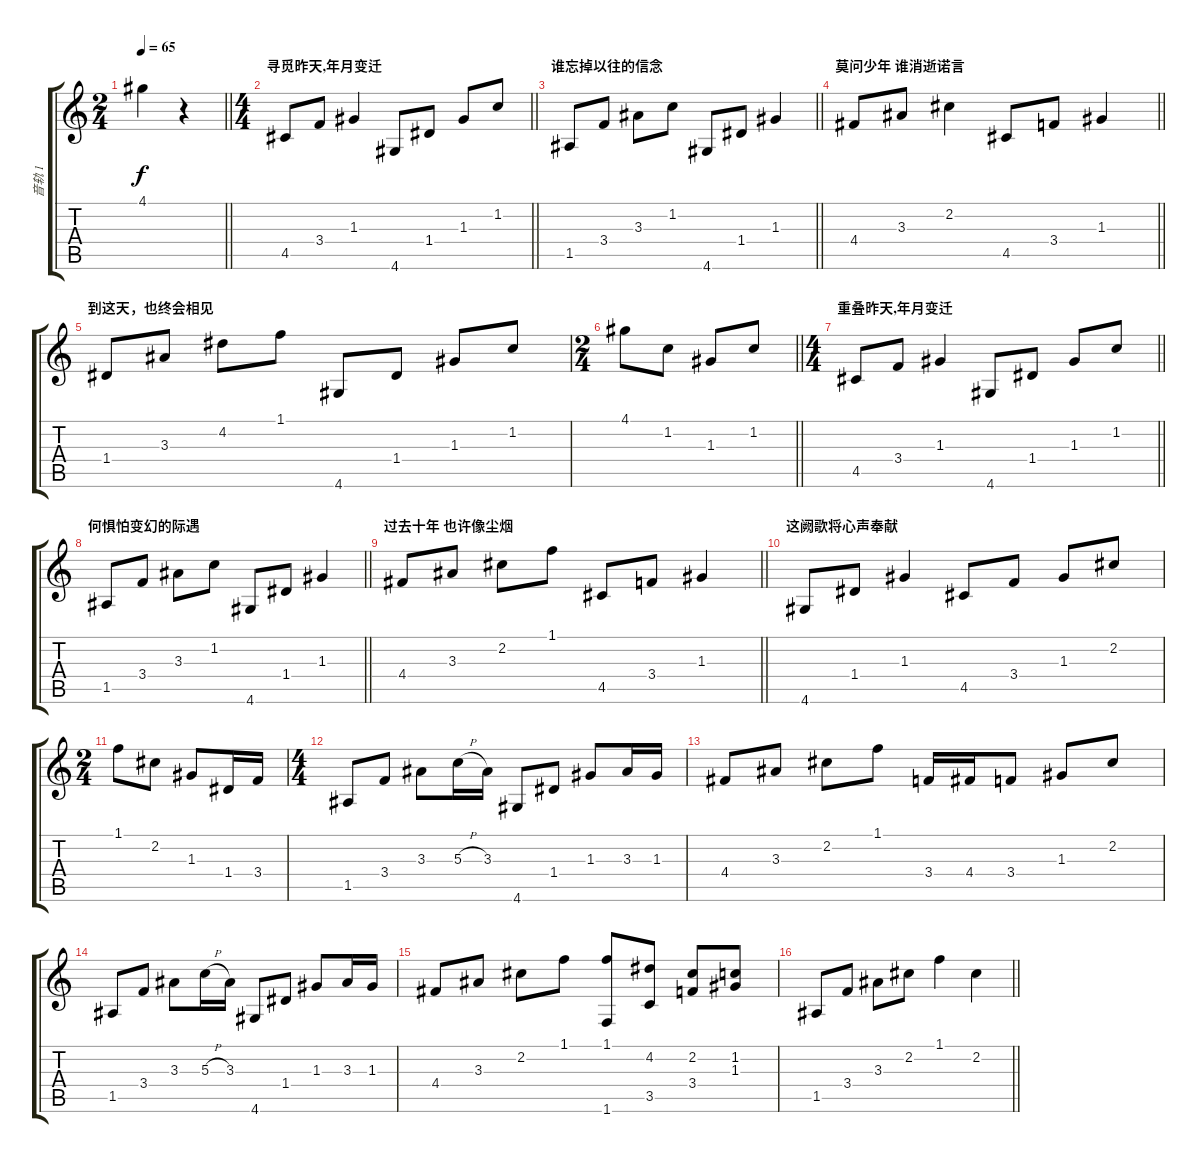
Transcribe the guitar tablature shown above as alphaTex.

\track ("音轨 1" "音轨 1") {instrument acousticguitarsteel}
\staff {score tabs}
\tuning (E4 B3 G3 D3 A2 E2) {hide}
\ts (2 4)
\tempo 65
\clef g2
\barLineRight lightlight
\ks c
4.1.4{dy f} r.4 |
\ts (4 4)
\section ("" "寻觅昨天,年月变迁")
\barLineRight lightlight
4.5.8 3.4.8 1.3.4 4.6.8 1.4.8 1.3.8 1.2.8 |
\section ("" "谁忘掉以往的信念")
\barLineRight lightlight
1.5.8 3.4.8 3.3.8 1.2.8 4.6.8 1.4.8 1.3.4 |
\section ("" "莫问少年 谁消逝诺言")
\barLineRight lightlight
4.4.8 3.3.8 2.2.4 4.5.8 3.4.8 1.3.4 |
\section ("" "到这天，也终会相见")
1.4.8 3.3.8 4.2.8 1.1.8 4.6.8 1.4.8 1.3.8 1.2.8 |
\ts (2 4)
\barLineRight lightlight
4.1.8 1.2.8 1.3.8 1.2.8 |
\ts (4 4)
\section ("" "重叠昨天,年月变迁")
\barLineRight lightlight
4.5.8 3.4.8 1.3.4 4.6.8 1.4.8 1.3.8 1.2.8 |
\section ("" "何惧怕变幻的际遇")
\barLineRight lightlight
1.5.8 3.4.8 3.3.8 1.2.8 4.6.8 1.4.8 1.3.4 |
\section ("" "过去十年 也许像尘烟")
\barLineRight lightlight
4.4.8 3.3.8 2.2.8 1.1.8 4.5.8 3.4.8 1.3.4 |
\section ("" "这阙歌将心声奉献")
4.6.8 1.4.8 1.3.4 4.5.8 3.4.8 1.3.8 2.2.8 |
\ts (2 4)
1.1.8 2.2.8 1.3.8 1.4.16 3.4.16 |
\ts (4 4)
1.5.8 3.4.8 3.3.8 5.3{h}.16 3.3.16 4.6.8 1.4.8 1.3.8 3.3.16 1.3.16 |
4.4.8 3.3.8 2.2.8 1.1.8 3.4.16 4.4.16 3.4.8 1.3.8 2.2.8 |
1.5.8 3.4.8 3.3.8 5.3{h}.16 3.3.16 4.6.8 1.4.8 1.3.8 3.3.16 1.3.16 |
4.4.8 3.3.8 2.2.8 1.1.8 (1.1 1.6).8 (4.2 3.5).8 (2.2 3.4).8 (1.2 1.3).8 |
\barLineRight lightlight
1.5.8 3.4.8 3.3.8 2.2.8 1.1.4 2.2.4
